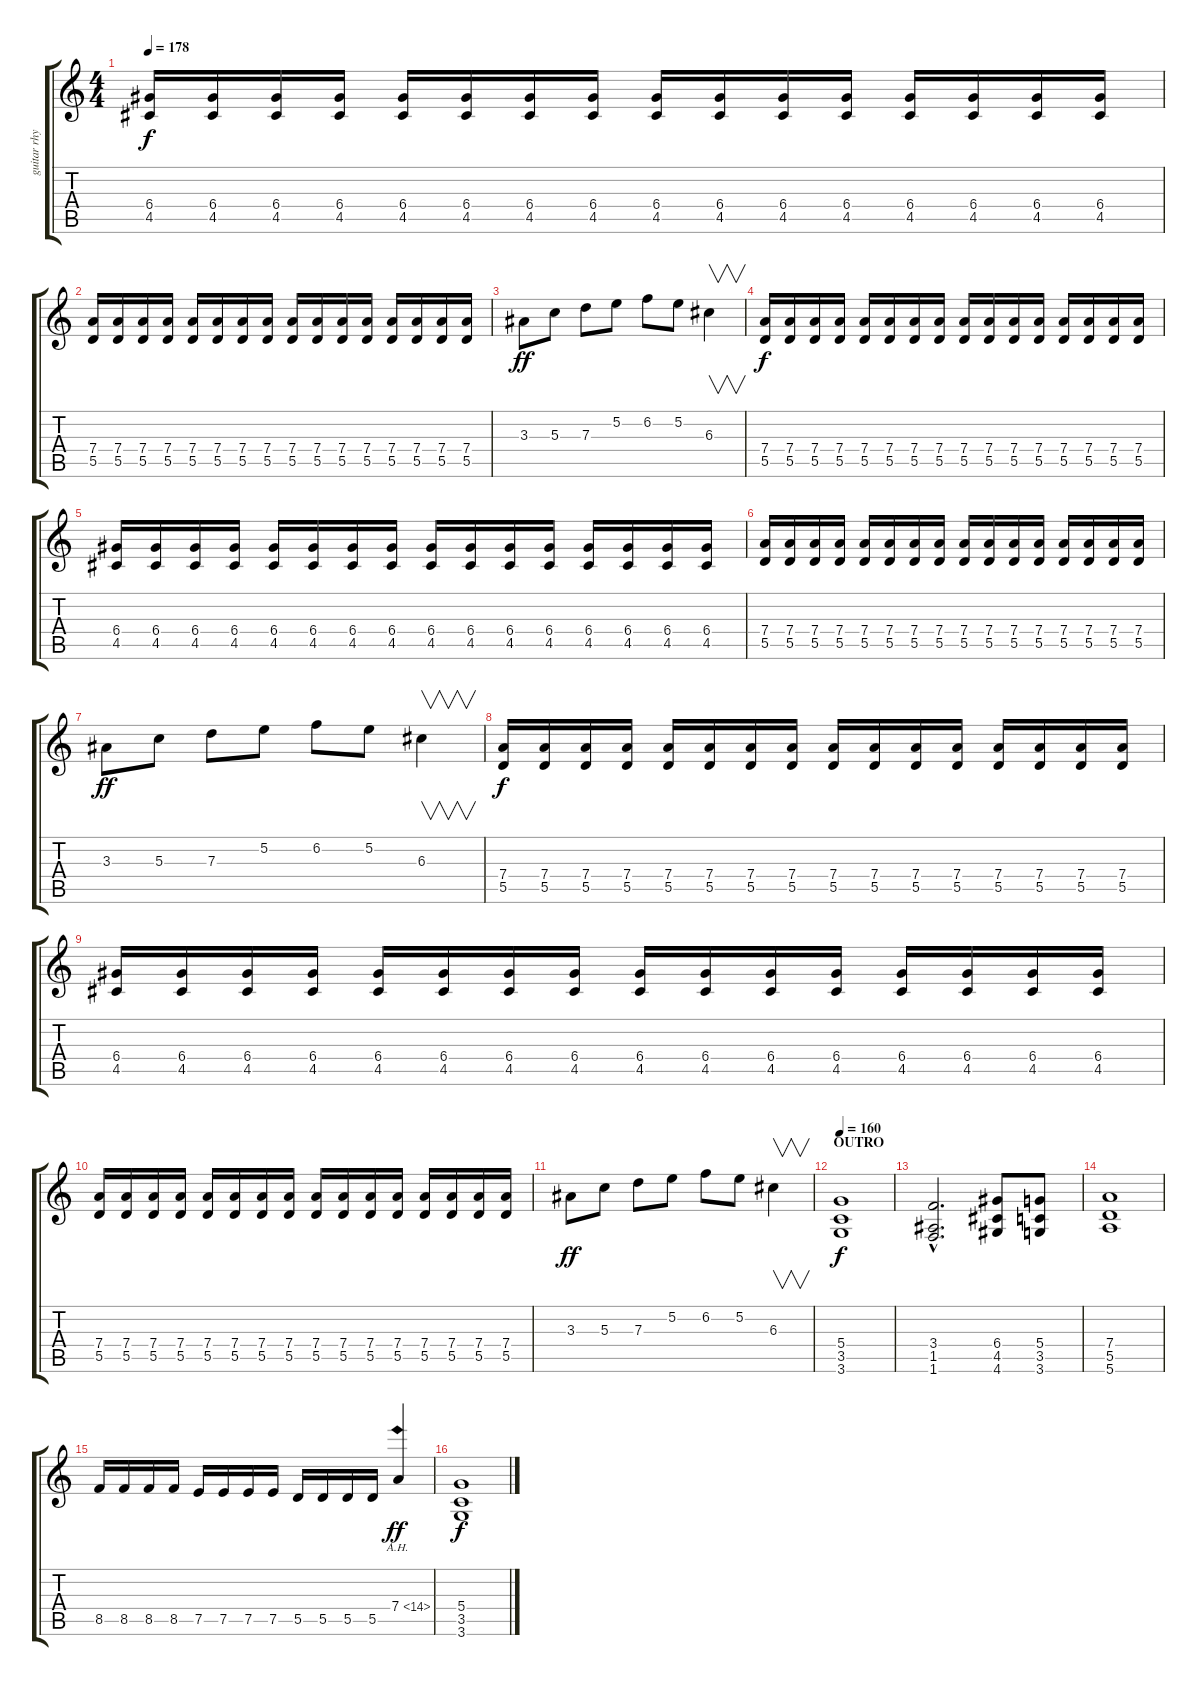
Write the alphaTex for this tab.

\track ("guitar rhythm " "guitar rhy") {instrument distortionguitar}
\staff {score tabs}
\tuning (E4 B3 G3 D3 A2 E2) {hide}
\ts (4 4)
\tempo 178
\clef g2
\ks c
(6.4 4.5).16{dy f} (6.4 4.5).16 (6.4 4.5).16 (6.4 4.5).16 (6.4 4.5).16 (6.4 4.5).16 (6.4 4.5).16 (6.4 4.5).16 (6.4 4.5).16 (6.4 4.5).16 (6.4 4.5).16 (6.4 4.5).16 (6.4 4.5).16 (6.4 4.5).16 (6.4 4.5).16 (6.4 4.5).16 |
(7.4 5.5).16 (7.4 5.5).16 (7.4 5.5).16 (7.4 5.5).16 (7.4 5.5).16 (7.4 5.5).16 (7.4 5.5).16 (7.4 5.5).16 (7.4 5.5).16 (7.4 5.5).16 (7.4 5.5).16 (7.4 5.5).16 (7.4 5.5).16 (7.4 5.5).16 (7.4 5.5).16 (7.4 5.5).16 |
3.3.8{dy ff} 5.3.8 7.3.8 5.2.8 6.2.8 5.2.8 6.3.4{v} |
(7.4 5.5).16{dy f} (7.4 5.5).16 (7.4 5.5).16 (7.4 5.5).16 (7.4 5.5).16 (7.4 5.5).16 (7.4 5.5).16 (7.4 5.5).16 (7.4 5.5).16 (7.4 5.5).16 (7.4 5.5).16 (7.4 5.5).16 (7.4 5.5).16 (7.4 5.5).16 (7.4 5.5).16 (7.4 5.5).16 |
(6.4 4.5).16 (6.4 4.5).16 (6.4 4.5).16 (6.4 4.5).16 (6.4 4.5).16 (6.4 4.5).16 (6.4 4.5).16 (6.4 4.5).16 (6.4 4.5).16 (6.4 4.5).16 (6.4 4.5).16 (6.4 4.5).16 (6.4 4.5).16 (6.4 4.5).16 (6.4 4.5).16 (6.4 4.5).16 |
(7.4 5.5).16 (7.4 5.5).16 (7.4 5.5).16 (7.4 5.5).16 (7.4 5.5).16 (7.4 5.5).16 (7.4 5.5).16 (7.4 5.5).16 (7.4 5.5).16 (7.4 5.5).16 (7.4 5.5).16 (7.4 5.5).16 (7.4 5.5).16 (7.4 5.5).16 (7.4 5.5).16 (7.4 5.5).16 |
3.3.8{dy ff} 5.3.8 7.3.8 5.2.8 6.2.8 5.2.8 6.3.4{v} |
(7.4 5.5).16{dy f} (7.4 5.5).16 (7.4 5.5).16 (7.4 5.5).16 (7.4 5.5).16 (7.4 5.5).16 (7.4 5.5).16 (7.4 5.5).16 (7.4 5.5).16 (7.4 5.5).16 (7.4 5.5).16 (7.4 5.5).16 (7.4 5.5).16 (7.4 5.5).16 (7.4 5.5).16 (7.4 5.5).16 |
(6.4 4.5).16 (6.4 4.5).16 (6.4 4.5).16 (6.4 4.5).16 (6.4 4.5).16 (6.4 4.5).16 (6.4 4.5).16 (6.4 4.5).16 (6.4 4.5).16 (6.4 4.5).16 (6.4 4.5).16 (6.4 4.5).16 (6.4 4.5).16 (6.4 4.5).16 (6.4 4.5).16 (6.4 4.5).16 |
(7.4 5.5).16 (7.4 5.5).16 (7.4 5.5).16 (7.4 5.5).16 (7.4 5.5).16 (7.4 5.5).16 (7.4 5.5).16 (7.4 5.5).16 (7.4 5.5).16 (7.4 5.5).16 (7.4 5.5).16 (7.4 5.5).16 (7.4 5.5).16 (7.4 5.5).16 (7.4 5.5).16 (7.4 5.5).16 |
3.3.8{dy ff} 5.3.8 7.3.8 5.2.8 6.2.8 5.2.8 6.3.4{v} |
\section ("" "OUTRO")
\tempo 160
(5.4 3.5 3.6).1{dy f} |
(3.4{hac} 1.5{hac} 1.6{hac}).2{d} (6.4 4.5 4.6).8 (5.4 3.5 3.6).8 |
(7.4 5.5 5.6).1 |
8.5.16 8.5.16 8.5.16 8.5.16 7.5.16 7.5.16 7.5.16 7.5.16 5.5.16 5.5.16 5.5.16 5.5.16 7.4{ah 7}.4{dy ff} |
(5.4 3.5 3.6).1{dy f}
